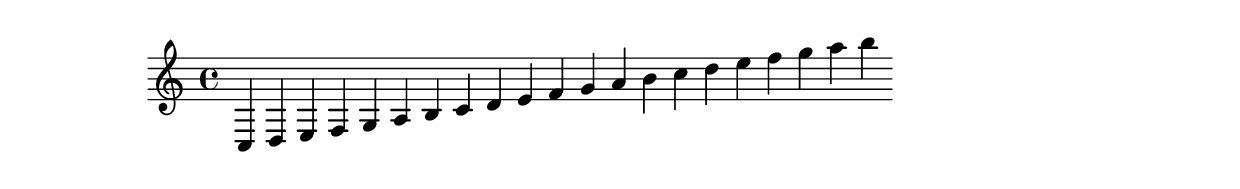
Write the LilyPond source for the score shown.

#(ly:set-option 'midi-extension "mid")
\version "2.12.3"
\include "english.ly"
\header{


}
%{

%}
melody = {
\clef treble
\key c \major
\cadenzaOn


  c4 d4 e4 f4 g4 a4 b4 c'4 d'4 e'4 f'4 g'4 a'4 b'4 c''4 d''4 e''4 f''4 g''4 a''4 b''4  
 
}


text = \lyricmode {
                     
}

\score{

<<
\new Voice = "one" {
\melody
}
\new Lyrics \lyricsto "one" \text
>>
\layout {
\context {
\Score
}
}
\midi {
\context {
\Score
tempoWholesPerMinute = #(ly:make-moment 200 4)
}
}
}